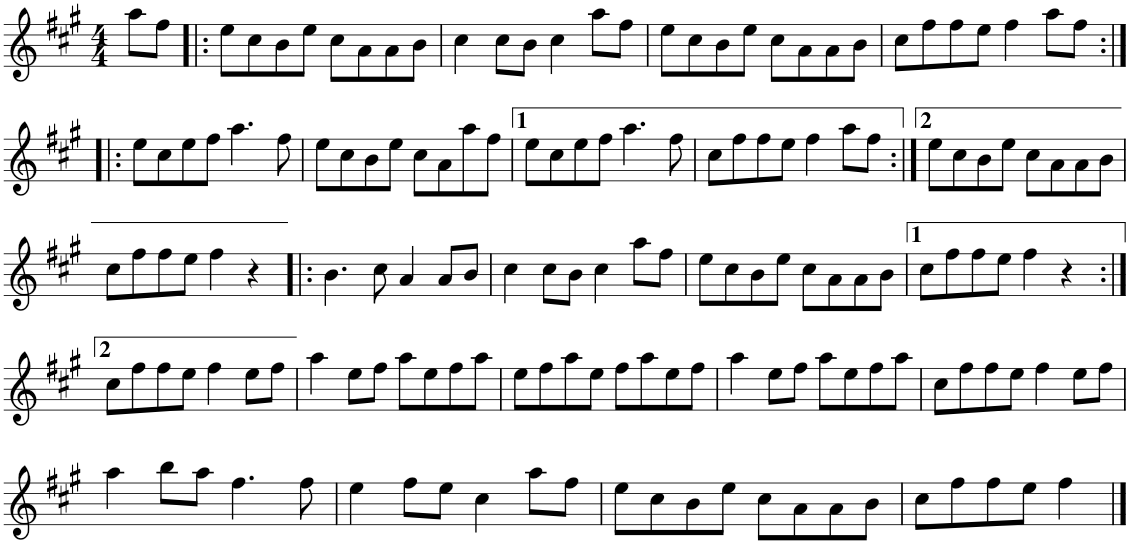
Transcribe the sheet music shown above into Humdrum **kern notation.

**kern
*part1
*staff1
*I"Piano
*I'Pno
*clefG2
*k[f#c#g#]
*A:
*M4/4
=1
8aa\L
8ff#\J
=2!|:
8ee\L
8cc#\
8b\
8ee\J
8cc#\L
8a\
8a\
8b\J
=3
4cc#\
8cc#\L
8b\J
4cc#\
8aa\L
8ff#\J
=4
8ee\L
8cc#\
8b\
8ee\J
8cc#\L
8a\
8a\
8b\J
=5
8cc#\L
8ff#\
8ff#\
8ee\J
4ff#\
8aa\L
8ff#\J
!!LO:LB:g=z
=6:|!|:
8ee\L
8cc#\
8ee\
8ff#\J
4.aa\
8ff#\
=7
8ee\L
8cc#\
8b\
8ee\J
8cc#\L
8a\
8aa\
8ff#\J
=8
8ee\L
8cc#\
8ee\
8ff#\J
4.aa\
8ff#\
=9
8cc#\L
8ff#\
8ff#\
8ee\J
4ff#\
8aa\L
8ff#\J
=10:|!
8ee\L
8cc#\
8b\
8ee\J
8cc#\L
8a\
8a\
8b\J
!!LO:LB:g=z
=11
8cc#\L
8ff#\
8ff#\
8ee\J
4ff#\
4r
=12!|:
4.b\
8cc#\
4a/
8a/L
8b/J
=13
4cc#\
8cc#\L
8b\J
4cc#\
8aa\L
8ff#\J
=14
8ee\L
8cc#\
8b\
8ee\J
8cc#\L
8a\
8a\
8b\J
=15
8cc#\L
8ff#\
8ff#\
8ee\J
4ff#\
4r
!!LO:LB:g=z
=16:|!
8cc#\L
8ff#\
8ff#\
8ee\J
4ff#\
8ee\L
8ff#\J
=17
4aa\
8ee\L
8ff#\J
8aa\L
8ee\
8ff#\
8aa\J
=18
8ee\L
8ff#\
8aa\
8ee\J
8ff#\L
8aa\
8ee\
8ff#\J
=19
4aa\
8ee\L
8ff#\J
8aa\L
8ee\
8ff#\
8aa\J
=20
8cc#\L
8ff#\
8ff#\
8ee\J
4ff#\
8ee\L
8ff#\J
!!LO:LB:g=z
=21
4aa\
8bb\L
8aa\J
4.ff#\
8ff#\
=22
4ee\
8ff#\L
8ee\J
4cc#\
8aa\L
8ff#\J
=23
8ee\L
8cc#\
8b\
8ee\J
8cc#\L
8a\
8a\
8b\J
=24
8cc#\L
8ff#\
8ff#\
8ee\J
4ff#\
==
*-
